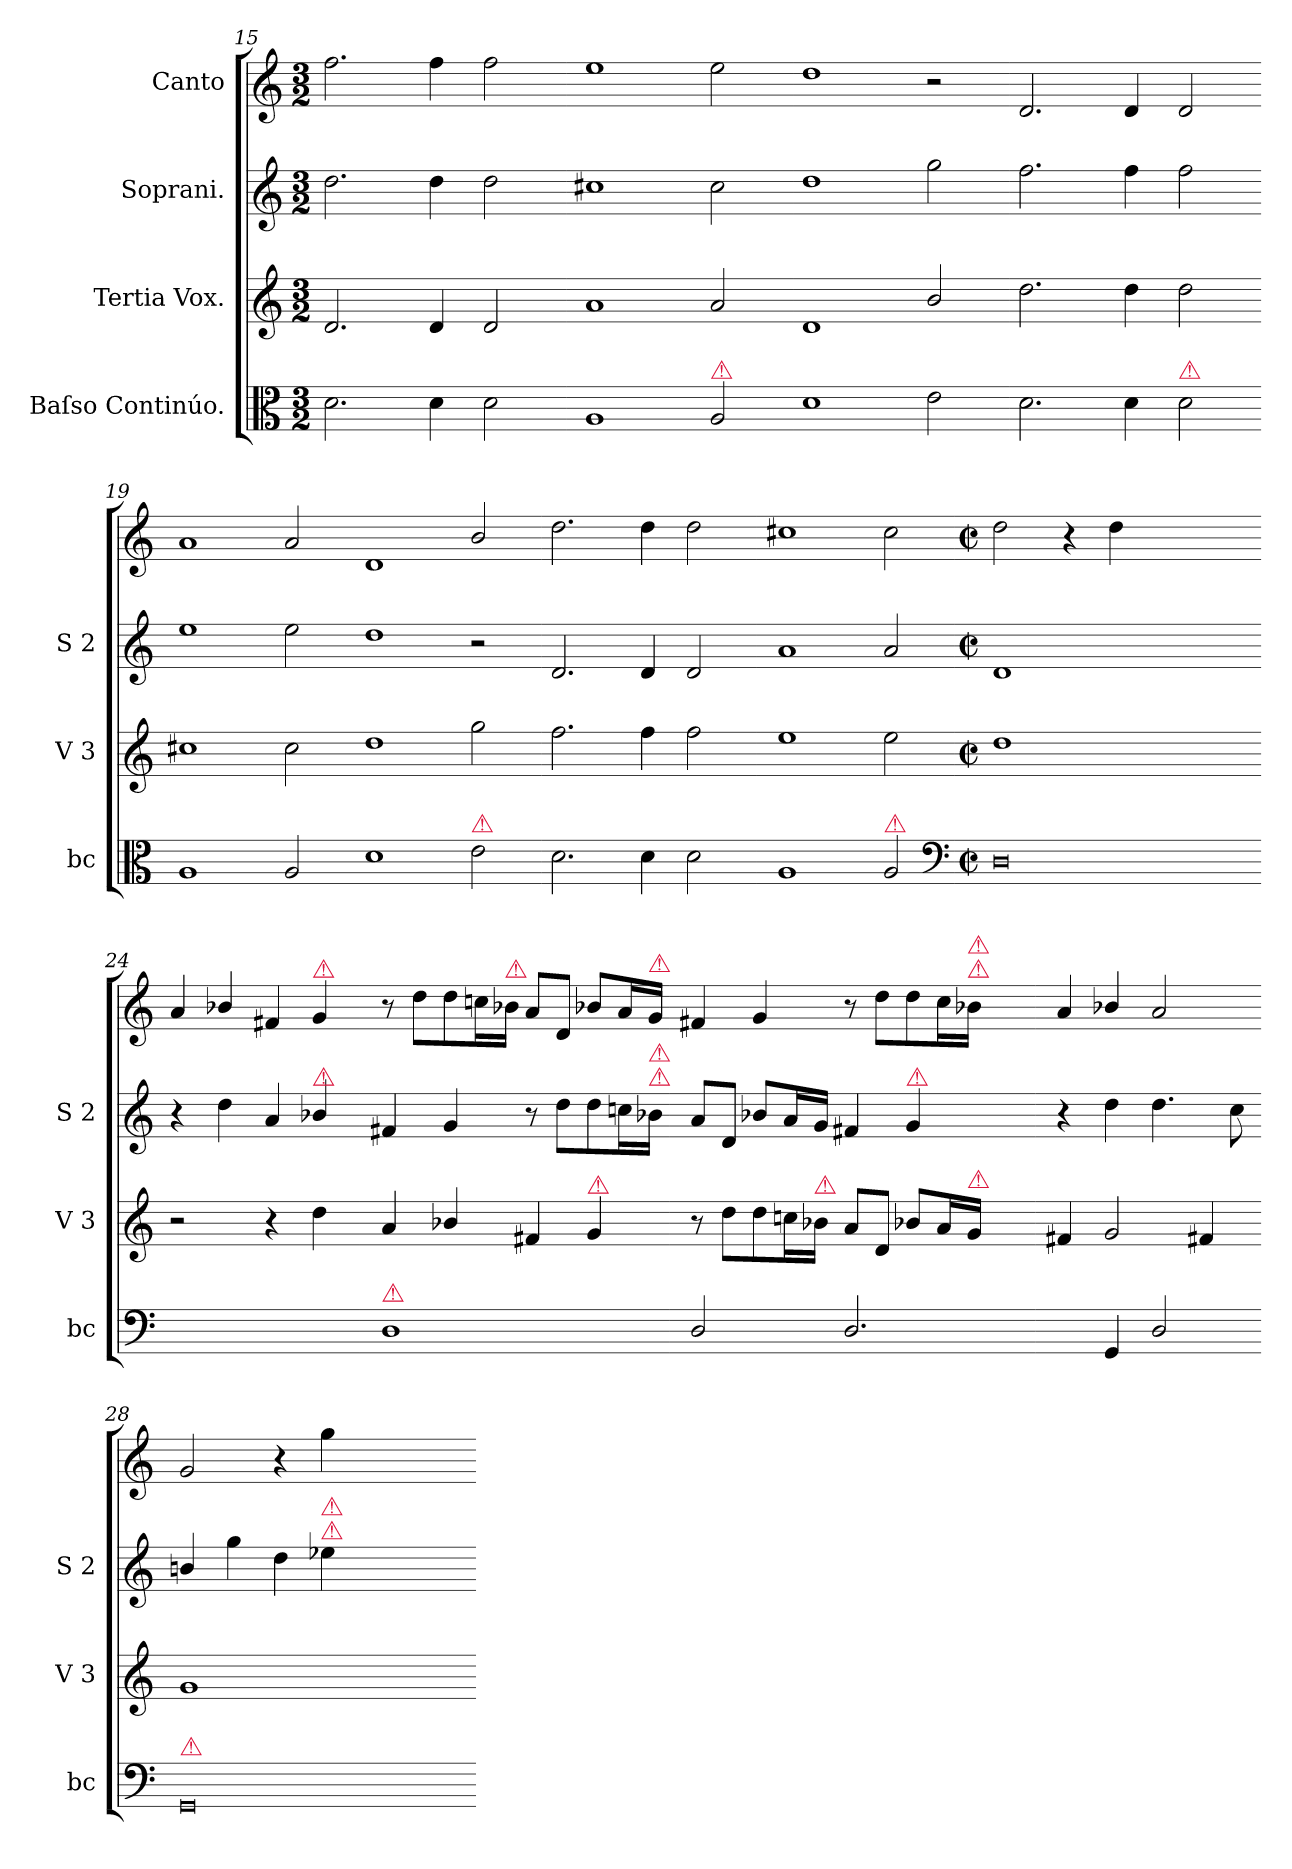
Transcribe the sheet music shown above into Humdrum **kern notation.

**kern	**kern	**kern	**kern
*part4	*part3	*part2	*part1
*staff4	*staff3	*staff2	*staff1
*I"Baſso Continúo.	*I"Tertia Vox.	*I"Soprani.	*I"Canto
*I'bc	*I'V 3	*I'S 2	*
*clefC3	*clefG2	*clefG2	*clefG2
*k[]	*k[]	*k[]	*k[]
*G:mix	*G:mix	*G:mix	*G:mix
*M3/2	*M3/2	*M3/2	*M3/2
=15	=15	=15	=15
2.d\	2.d/	2.dd\	2.ff\
4d\	4d/	4dd\	4ff\
2d\	2d/	2dd\	2ff\
=16-	=16-	=16-	=16-
1A	1a	1cc#X	1ee
!LO:TX:a:color=crimson:t=⚠	!	!	!
2A/	2a/	2cc#\	2ee\
=17-	=17-	=17-	=17-
1d	1d	1dd	1dd
2e\	2b/	2gg\	2r
=18-	=18-	=18-	=18-
2.d\	2.dd\	2.ff\	2.d/
4d\	4dd\	4ff\	4d/
!LO:TX:a:color=crimson:t=⚠	!	!	!
2d\	2dd\	2ff\	2d/
=19-	=19-	=19-	=19-
1A	1cc#X	1ee	1a
2A/	2cc#\	2ee\	2a/
=20-	=20-	=20-	=20-
1d	1dd	1dd	1d
!LO:TX:a:color=crimson:t=⚠	!	!	!
2e\	2gg\	2r	2b/
=21-	=21-	=21-	=21-
2.d\	2.ff\	2.d/	2.dd\
4d\	4ff\	4d/	4dd\
2d\	2ff\	2d/	2dd\
=22-	=22-	=22-	=22-
1A	1ee	1a	1cc#X
!LO:TX:a:color=crimson:t=⚠	!	!	!
2A/	2ee\	2a/	2cc#\
*clefF4	*	*	*
=23-	=23-	=23-	=23-
*M2/2	*M2/2	*M2/2	*M2/2
*met(c|)	*met(c|)	*met(c|)	*met(c|)
0D	1dd	1d	2dd\
.	.	.	4r
.	.	.	4dd\
.	1ryy	1ryy	1ryy
=24-	=24-	=24-	=24-
1ryy	2r	4r	4a/
.	.	4dd\	4b-X/
.	4r	4a/	4f#X/
!	!	!	!LO:TX:a:color=crimson:t=⚠
!	!	!LO:TX:a:color=crimson:t=⚠	!
.	4dd\	4b-X/	4g/
=25-	=25-	=25-	=25-
!LO:TX:a:color=crimson:t=⚠	!	!	!
1D	4a/	4f#X/	8r
.	.	.	8dd\L
.	4b-X/	4g/	8dd\
.	.	.	16ccn\L
!	!	!	!LO:TX:a:color=crimson:t=⚠
.	.	.	16b-X\JJ
.	4f#X/	8r	8a/L
.	.	8dd\L	8d/J
!	!LO:TX:a:color=crimson:t=⚠	!	!
.	4g/	8dd\	8b-X/L
.	.	16ccn\L	16a/L
!	!	!	!LO:TX:a:color=crimson:t=⚠
!	!	!LO:TX:a:color=crimson:t=⚠	!
!	!	!LO:TX:a:color=crimson:t=⚠	!
.	.	16b-X\JJ	16g/JJ
=26-	=26-	=26-	=26-
2D/	8r	8a/L	4f#X/
.	8dd\L	8d/J	.
.	8dd\	8b-X/L	4g/
.	16ccn\L	16a/L	.
!	!LO:TX:a:color=crimson:t=⚠	!	!
.	16b-X\JJ	16g/JJ	.
2.D/	8a/L	4f#X/	8r
.	8d/J	.	8dd\L
!	!	!LO:TX:a:color=crimson:t=⚠	!
.	8b-X/L	4g/	8dd\
.	16a/L	.	16cc\L
!	!	!	!LO:TX:a:color=crimson:t=⚠
!	!	!	!LO:TX:a:color=crimson:t=⚠
!	!LO:TX:a:color=crimson:t=⚠	!	!
.	16g/JJ	.	16b-X\JJ
.	4ryy	4ryy	4ryy
=27-	=27-	=27-	=27-
4ryy	4f#X/	4r	4a/
4GG/	2g/	4dd\	4b-X/
2D/	.	4.dd\	2a/
.	4f#X/	.	.
.	.	8cc\	.
=28-	=28-	=28-	=28-
!LO:TX:a:color=crimson:t=⚠	!	!	!
0GG	1g	4bn/	2g/
.	.	4gg\	.
.	.	4dd\	4r
!	!	!LO:TX:a:color=crimson:t=⚠	!
!	!	!LO:TX:a:color=crimson:t=⚠	!
.	.	4ee-X\	4gg\
.	1ryy	1ryy	1ryy
=-	=-	=-	=-
*-	*-	*-	*-
